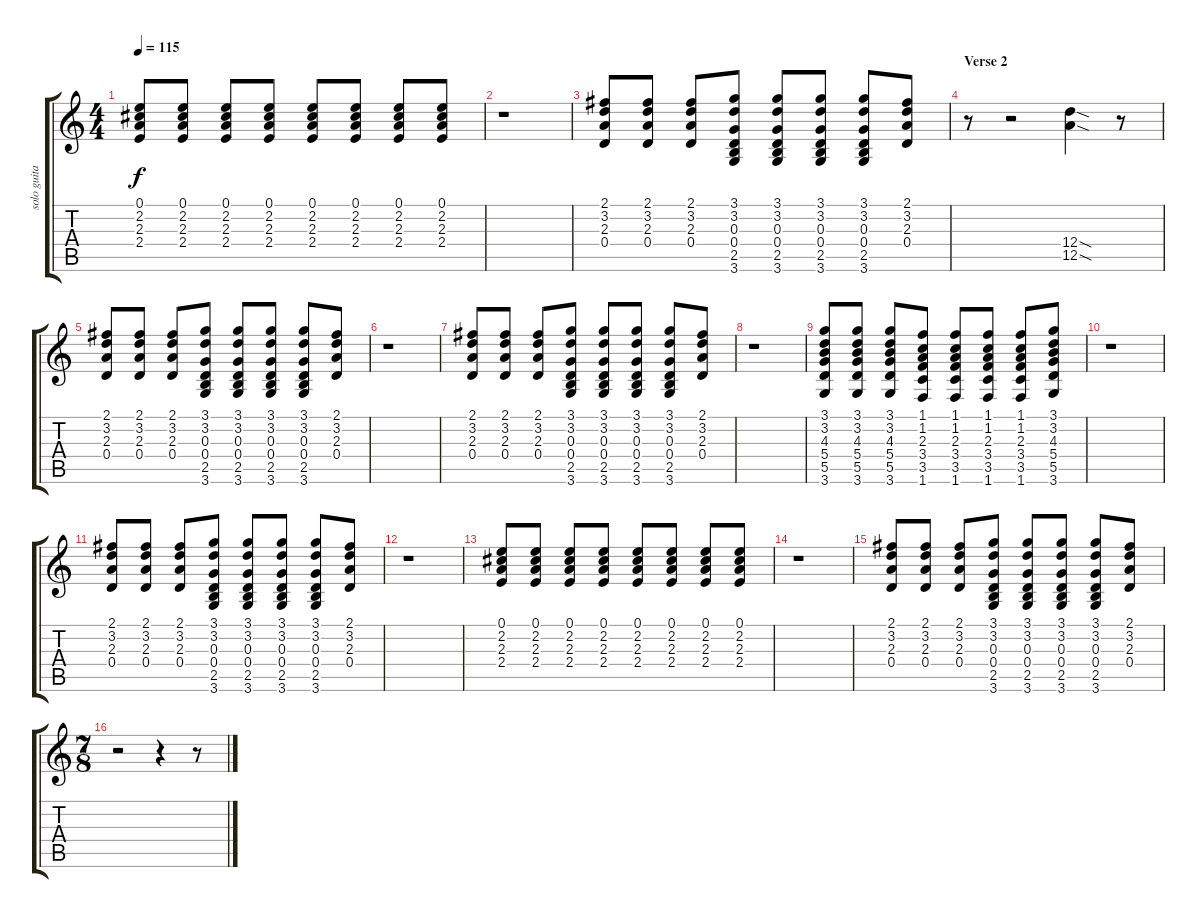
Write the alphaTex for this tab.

\track ("solo guitar - kuddel" "solo guita") {instrument distortionguitar}
\staff {score tabs}
\tuning (E4 B3 G3 D3 A2 E2) {hide}
\ts (4 4)
\tempo 115
\clef g2
\ks c
(0.1 2.2 2.3 2.4).8{dy f} (0.1 2.2 2.3 2.4).8 (0.1 2.2 2.3 2.4).8 (0.1 2.2 2.3 2.4).8 (0.1 2.2 2.3 2.4).8 (0.1 2.2 2.3 2.4).8 (0.1 2.2 2.3 2.4).8 (0.1 2.2 2.3 2.4).8 |
r.1 |
(2.1 3.2 2.3 0.4).8 (2.1 3.2 2.3 0.4).8 (2.1 3.2 2.3 0.4).8 (3.1 3.2 0.3 0.4 2.5 3.6).8 (3.1 3.2 0.3 0.4 2.5 3.6).8 (3.1 3.2 0.3 0.4 2.5 3.6).8 (3.1 3.2 0.3 0.4 2.5 3.6).8 (2.1 3.2 2.3 0.4).8 |
\section ("" "Verse 2")
r.8 r.2 (12.4{sod} 12.5{sod}).4 r.8 |
(2.1 3.2 2.3 0.4).8 (2.1 3.2 2.3 0.4).8 (2.1 3.2 2.3 0.4).8 (3.1 3.2 0.3 0.4 2.5 3.6).8 (3.1 3.2 0.3 0.4 2.5 3.6).8 (3.1 3.2 0.3 0.4 2.5 3.6).8 (3.1 3.2 0.3 0.4 2.5 3.6).8 (2.1 3.2 2.3 0.4).8 |
r.1 |
(2.1 3.2 2.3 0.4).8 (2.1 3.2 2.3 0.4).8 (2.1 3.2 2.3 0.4).8 (3.1 3.2 0.3 0.4 2.5 3.6).8 (3.1 3.2 0.3 0.4 2.5 3.6).8 (3.1 3.2 0.3 0.4 2.5 3.6).8 (3.1 3.2 0.3 0.4 2.5 3.6).8 (2.1 3.2 2.3 0.4).8 |
r.1 |
(3.1 3.2 4.3 5.4 5.5 3.6).8 (3.1 3.2 4.3 5.4 5.5 3.6).8 (3.1 3.2 4.3 5.4 5.5 3.6).8 (1.1 1.2 2.3 3.4 3.5 1.6).8 (1.1 1.2 2.3 3.4 3.5 1.6).8 (1.1 1.2 2.3 3.4 3.5 1.6).8 (1.1 1.2 2.3 3.4 3.5 1.6).8 (3.1 3.2 4.3 5.4 5.5 3.6).8 |
r.1 |
(2.1 3.2 2.3 0.4).8 (2.1 3.2 2.3 0.4).8 (2.1 3.2 2.3 0.4).8 (3.1 3.2 0.3 0.4 2.5 3.6).8 (3.1 3.2 0.3 0.4 2.5 3.6).8 (3.1 3.2 0.3 0.4 2.5 3.6).8 (3.1 3.2 0.3 0.4 2.5 3.6).8 (2.1 3.2 2.3 0.4).8 |
r.1 |
(0.1 2.2 2.3 2.4).8 (0.1 2.2 2.3 2.4).8 (0.1 2.2 2.3 2.4).8 (0.1 2.2 2.3 2.4).8 (0.1 2.2 2.3 2.4).8 (0.1 2.2 2.3 2.4).8 (0.1 2.2 2.3 2.4).8 (0.1 2.2 2.3 2.4).8 |
r.1 |
(2.1 3.2 2.3 0.4).8 (2.1 3.2 2.3 0.4).8 (2.1 3.2 2.3 0.4).8 (3.1 3.2 0.3 0.4 2.5 3.6).8 (3.1 3.2 0.3 0.4 2.5 3.6).8 (3.1 3.2 0.3 0.4 2.5 3.6).8 (3.1 3.2 0.3 0.4 2.5 3.6).8 (2.1 3.2 2.3 0.4).8 |
\ts (7 8)
r.2 r.4 r.8
